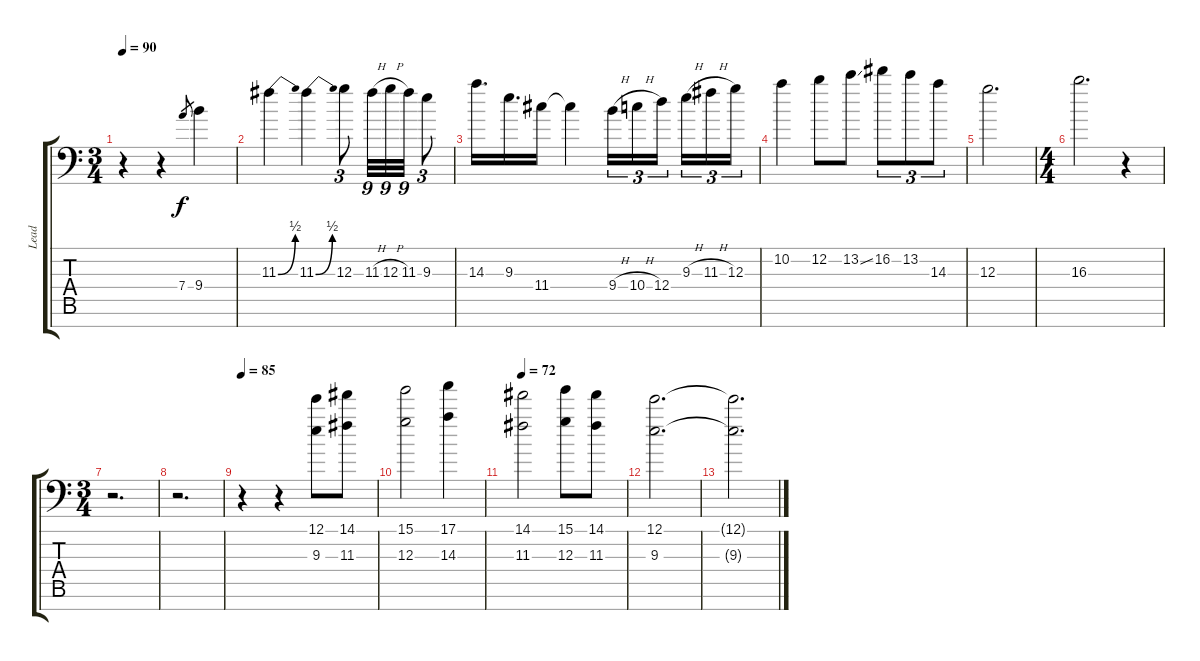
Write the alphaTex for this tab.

\track ("Lead" "Lead") {instrument distortionguitar}
\staff {score tabs}
\tuning (E4 B3 G3 D3 A2 E2 A1) {hide}
\ts (3 4)
\tempo 90
\clef f4
\ks c
r.4{dy f} r.4 7.4.8{gr} 9.4.4 |
11.3{be (bend 0 0 15 2)}.4 11.3{be (bend 0 0 15 2)}.4 12.3.8{tu (3 2)} 11.3{h}.32{tu (9 8)} 12.3{h}.32{tu (9 8)} 11.3.32{tu (9 8)} 9.3.8{tu (3 2)} |
14.3.16{d} 9.3.16{d} 11.4.16 11.4{t}.4 9.4{h}.16{tu (3 2)} 10.4{h}.16{tu (3 2)} 12.4.16{tu (3 2)} 9.3{h}.16{tu (3 2)} 11.3{h}.16{tu (3 2)} 12.3.16{tu (3 2)} |
10.2.4 12.2.8 13.2{ss}.8 16.2.8{tu (3 2)} 13.2.8{tu (3 2)} 14.3.8{tu (3 2)} |
12.3.2{d} |
\ts (4 4)
16.3.2{d} r.4 |
\ts (3 4)
r.2{d} |
r.2{d} |
\tempo 85
r.4 r.4 (12.1 9.3).8 (14.1 11.3).8 |
(15.1 12.3).2 (17.1 14.3).4 |
\tempo 72
(14.1 11.3).2 (15.1 12.3).8 (14.1 11.3).8 |
(12.1 9.3).2{d} |
(12.1{t} 9.3{t}).2{d}
